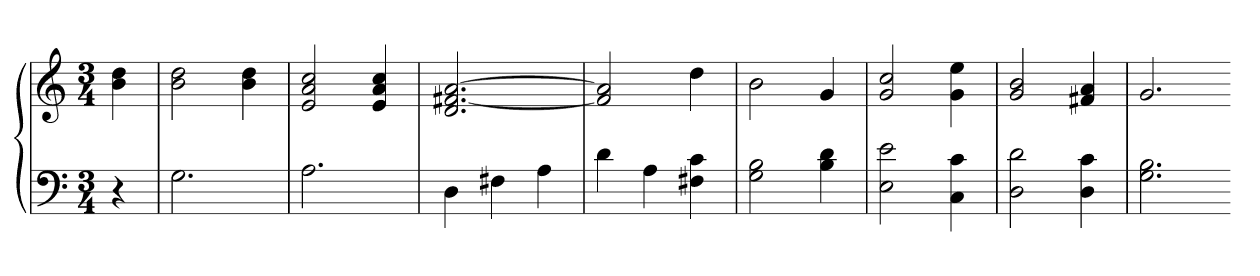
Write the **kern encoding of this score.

**kern	**kern
*part1	*part1
*staff2	*staff1
*clefF4	*clefG2
*k[]	*k[]
*C:	*C:
*M3/4	*M3/4
=	=
4r	4b 4dd
=9	=9
2.G	2b 2dd
.	4b 4dd
=10	=10
2.A	2e 2a 2cc
.	4e 4a 4cc
=11	=11
4D	2.d [2.f#X [2.a
4F#X	.
4A	.
=12	=12
4d	2f#] 2a]
4A	.
4F#X 4c	4dd
=13	=13
2G 2B	2b
4B 4d	4g
=14	=14
2E 2e	2g 2cc
4C 4c	4g 4ee
=15	=15
2D 2d	2g 2b
4D 4c	4f#X 4a
=16	=16
2.G 2.B	2.g
=-	=-
*-	*-
